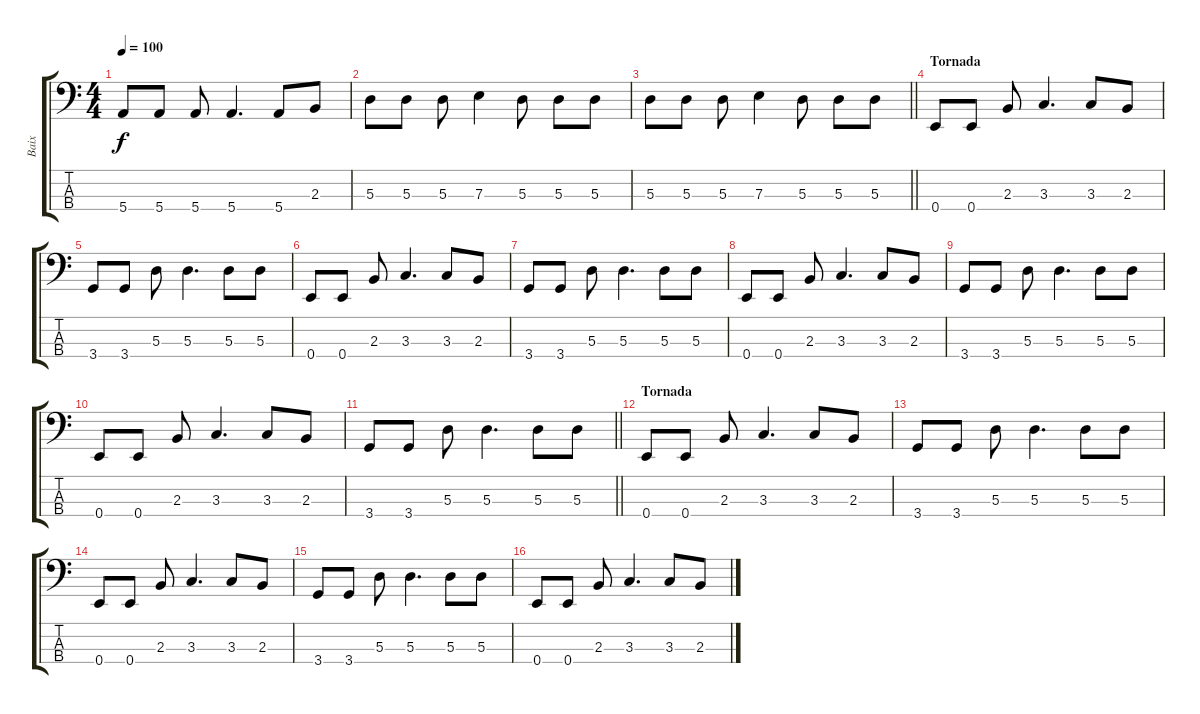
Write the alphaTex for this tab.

\track ("Baix" "Baix") {instrument electricbassfinger}
\staff {score tabs}
\tuning (G2 D2 A1 E1) {hide}
\ts (4 4)
\tempo 100
\clef f4
\ks c
5.4.8{dy f} 5.4.8 5.4.8 5.4.4{d} 5.4.8 2.3.8 |
5.3.8 5.3.8 5.3.8 7.3.4 5.3.8 5.3.8 5.3.8 |
\barLineRight lightlight
5.3.8 5.3.8 5.3.8 7.3.4 5.3.8 5.3.8 5.3.8 |
\section ("" "Tornada")
0.4.8 0.4.8 2.3.8 3.3.4{d} 3.3.8 2.3.8 |
3.4.8 3.4.8 5.3.8 5.3.4{d} 5.3.8 5.3.8 |
0.4.8 0.4.8 2.3.8 3.3.4{d} 3.3.8 2.3.8 |
3.4.8 3.4.8 5.3.8 5.3.4{d} 5.3.8 5.3.8 |
0.4.8 0.4.8 2.3.8 3.3.4{d} 3.3.8 2.3.8 |
3.4.8 3.4.8 5.3.8 5.3.4{d} 5.3.8 5.3.8 |
0.4.8 0.4.8 2.3.8 3.3.4{d} 3.3.8 2.3.8 |
\barLineRight lightlight
3.4.8 3.4.8 5.3.8 5.3.4{d} 5.3.8 5.3.8 |
\section ("" "Tornada")
0.4.8 0.4.8 2.3.8 3.3.4{d} 3.3.8 2.3.8 |
3.4.8 3.4.8 5.3.8 5.3.4{d} 5.3.8 5.3.8 |
0.4.8 0.4.8 2.3.8 3.3.4{d} 3.3.8 2.3.8 |
3.4.8 3.4.8 5.3.8 5.3.4{d} 5.3.8 5.3.8 |
0.4.8 0.4.8 2.3.8 3.3.4{d} 3.3.8 2.3.8
